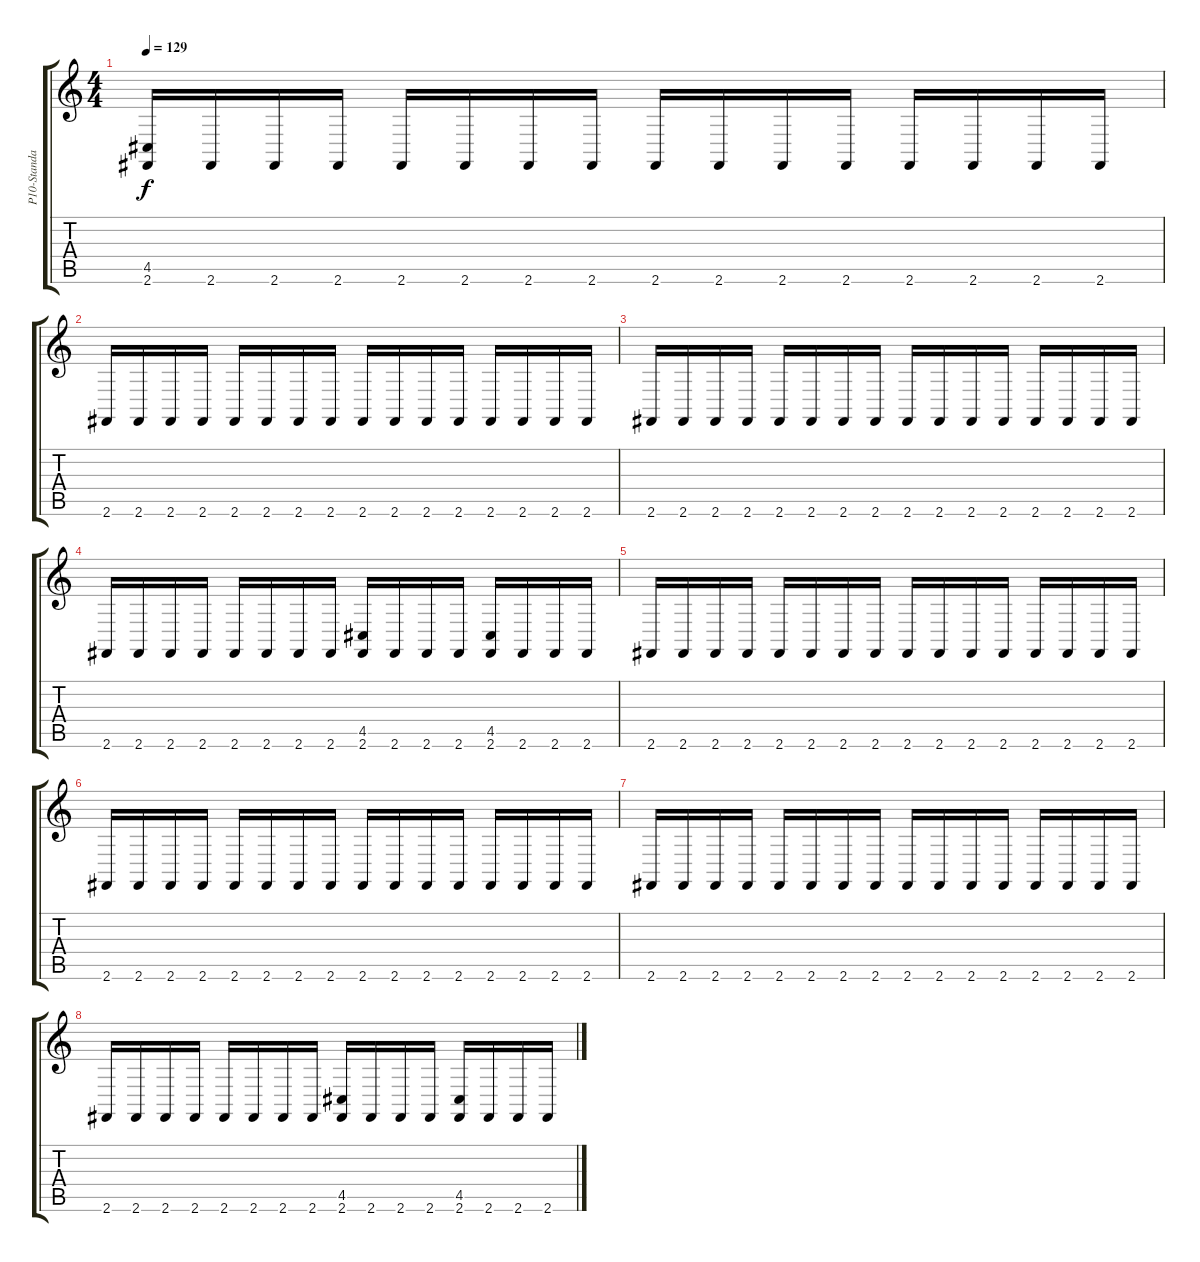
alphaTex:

\track ("P10-Standard Kit 2" "P10-Standa") {instrument brightacousticpiano}
\staff {score tabs}
\tuning (E4 B3 G3 D3 A2 E2) {hide}
\ts (4 4)
\tempo 129
\clef g2
\ks c
(4.5 2.6).16{dy f} 2.6.16 2.6.16 2.6.16 2.6.16 2.6.16 2.6.16 2.6.16 2.6.16 2.6.16 2.6.16 2.6.16 2.6.16 2.6.16 2.6.16 2.6.16 |
2.6.16 2.6.16 2.6.16 2.6.16 2.6.16 2.6.16 2.6.16 2.6.16 2.6.16 2.6.16 2.6.16 2.6.16 2.6.16 2.6.16 2.6.16 2.6.16 |
2.6.16 2.6.16 2.6.16 2.6.16 2.6.16 2.6.16 2.6.16 2.6.16 2.6.16 2.6.16 2.6.16 2.6.16 2.6.16 2.6.16 2.6.16 2.6.16 |
2.6.16 2.6.16 2.6.16 2.6.16 2.6.16 2.6.16 2.6.16 2.6.16 (4.5 2.6).16 2.6.16 2.6.16 2.6.16 (4.5 2.6).16 2.6.16 2.6.16 2.6.16 |
2.6.16 2.6.16 2.6.16 2.6.16 2.6.16 2.6.16 2.6.16 2.6.16 2.6.16 2.6.16 2.6.16 2.6.16 2.6.16 2.6.16 2.6.16 2.6.16 |
2.6.16 2.6.16 2.6.16 2.6.16 2.6.16 2.6.16 2.6.16 2.6.16 2.6.16 2.6.16 2.6.16 2.6.16 2.6.16 2.6.16 2.6.16 2.6.16 |
2.6.16 2.6.16 2.6.16 2.6.16 2.6.16 2.6.16 2.6.16 2.6.16 2.6.16 2.6.16 2.6.16 2.6.16 2.6.16 2.6.16 2.6.16 2.6.16 |
2.6.16 2.6.16 2.6.16 2.6.16 2.6.16 2.6.16 2.6.16 2.6.16 (4.5 2.6).16 2.6.16 2.6.16 2.6.16 (4.5 2.6).16 2.6.16 2.6.16 2.6.16
